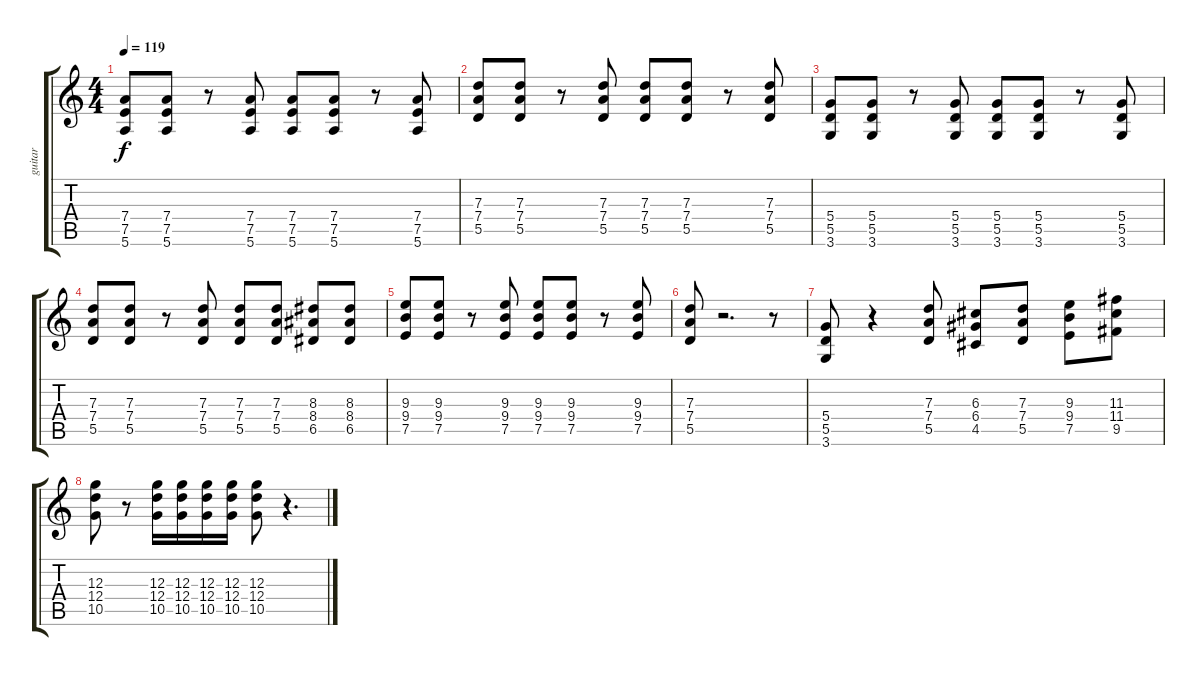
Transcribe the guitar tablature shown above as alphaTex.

\track ("guitar" "guitar") {instrument distortionguitar}
\staff {score tabs}
\tuning (E4 B3 G3 D3 A2 E2) {hide}
\ts (4 4)
\tempo 119
\clef g2
\ks c
(7.4 7.5 5.6).8{dy f} (7.4 7.5 5.6).8 r.8 (7.4 7.5 5.6).8 (7.4 7.5 5.6).8 (7.4 7.5 5.6).8 r.8 (7.4 7.5 5.6).8 |
(7.3 7.4 5.5).8 (7.3 7.4 5.5).8 r.8 (7.3 7.4 5.5).8 (7.3 7.4 5.5).8 (7.3 7.4 5.5).8 r.8 (7.3 7.4 5.5).8 |
(5.4 5.5 3.6).8 (5.4 5.5 3.6).8 r.8 (5.4 5.5 3.6).8 (5.4 5.5 3.6).8 (5.4 5.5 3.6).8 r.8 (5.4 5.5 3.6).8 |
(7.3 7.4 5.5).8 (7.3 7.4 5.5).8 r.8 (7.3 7.4 5.5).8 (7.3 7.4 5.5).8 (7.3 7.4 5.5).8 (8.3 8.4 6.5).8 (8.3 8.4 6.5).8 |
(9.3 9.4 7.5).8 (9.3 9.4 7.5).8 r.8 (9.3 9.4 7.5).8 (9.3 9.4 7.5).8 (9.3 9.4 7.5).8 r.8 (9.3 9.4 7.5).8 |
(7.3 7.4 5.5).8 r.2{d} r.8 |
(5.4 5.5 3.6).8 r.4 (7.3 7.4 5.5).8 (6.3 6.4 4.5).8 (7.3 7.4 5.5).8 (9.3 9.4 7.5).8 (11.3 11.4 9.5).8 |
(12.3 12.4 10.5).8 r.8 (12.3 12.4 10.5).16 (12.3 12.4 10.5).16 (12.3 12.4 10.5).16 (12.3 12.4 10.5).16 (12.3 12.4 10.5).8 r.4{d}
